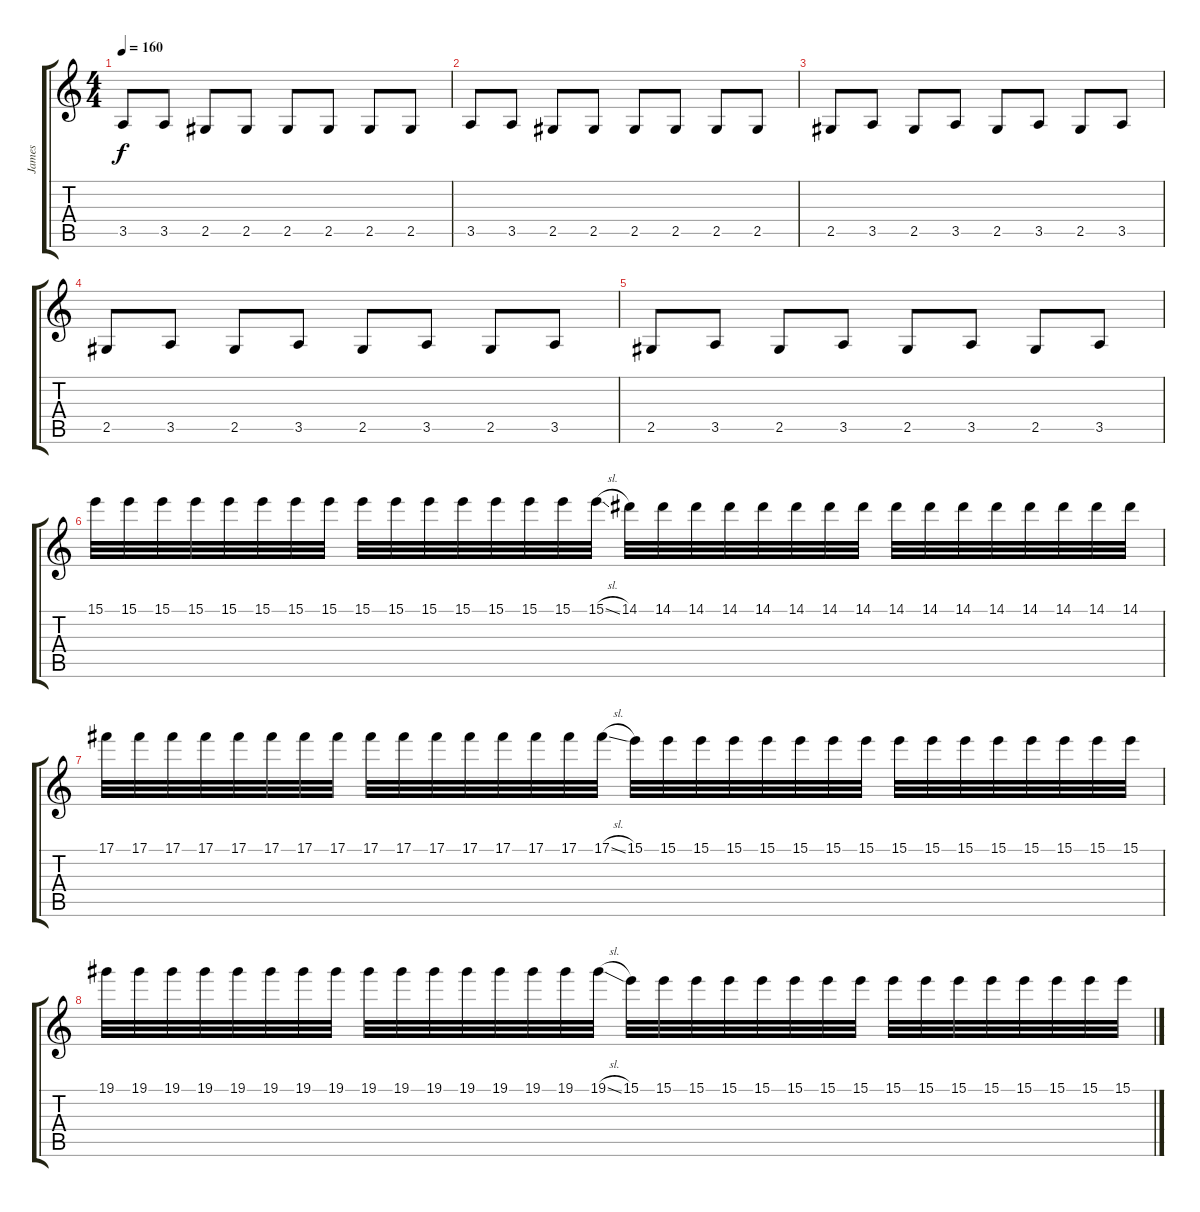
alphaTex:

\track ("James" "James") {instrument distortionguitar}
\staff {score tabs}
\tuning (Db4 Ab3 E3 B2 Gb2 B1) {hide}
\ts (4 4)
\tempo 160
\clef g2
\ks c
3.5.8{dy f} 3.5.8 2.5.8 2.5.8 2.5.8 2.5.8 2.5.8 2.5.8 |
3.5.8 3.5.8 2.5.8 2.5.8 2.5.8 2.5.8 2.5.8 2.5.8 |
2.5.8 3.5.8 2.5.8 3.5.8 2.5.8 3.5.8 2.5.8 3.5.8 |
2.5.8 3.5.8 2.5.8 3.5.8 2.5.8 3.5.8 2.5.8 3.5.8 |
2.5.8 3.5.8 2.5.8 3.5.8 2.5.8 3.5.8 2.5.8 3.5.8 |
15.1.32 15.1.32 15.1.32 15.1.32 15.1.32 15.1.32 15.1.32 15.1.32 15.1.32 15.1.32 15.1.32 15.1.32 15.1.32 15.1.32 15.1.32 15.1{sl}.32 14.1.32 14.1.32 14.1.32 14.1.32 14.1.32 14.1.32 14.1.32 14.1.32 14.1.32 14.1.32 14.1.32 14.1.32 14.1.32 14.1.32 14.1.32 14.1.32 |
17.1.32 17.1.32 17.1.32 17.1.32 17.1.32 17.1.32 17.1.32 17.1.32 17.1.32 17.1.32 17.1.32 17.1.32 17.1.32 17.1.32 17.1.32 17.1{sl}.32 15.1.32 15.1.32 15.1.32 15.1.32 15.1.32 15.1.32 15.1.32 15.1.32 15.1.32 15.1.32 15.1.32 15.1.32 15.1.32 15.1.32 15.1.32 15.1.32 |
19.1.32 19.1.32 19.1.32 19.1.32 19.1.32 19.1.32 19.1.32 19.1.32 19.1.32 19.1.32 19.1.32 19.1.32 19.1.32 19.1.32 19.1.32 19.1{sl}.32 15.1.32 15.1.32 15.1.32 15.1.32 15.1.32 15.1.32 15.1.32 15.1.32 15.1.32 15.1.32 15.1.32 15.1.32 15.1.32 15.1.32 15.1.32 15.1.32
